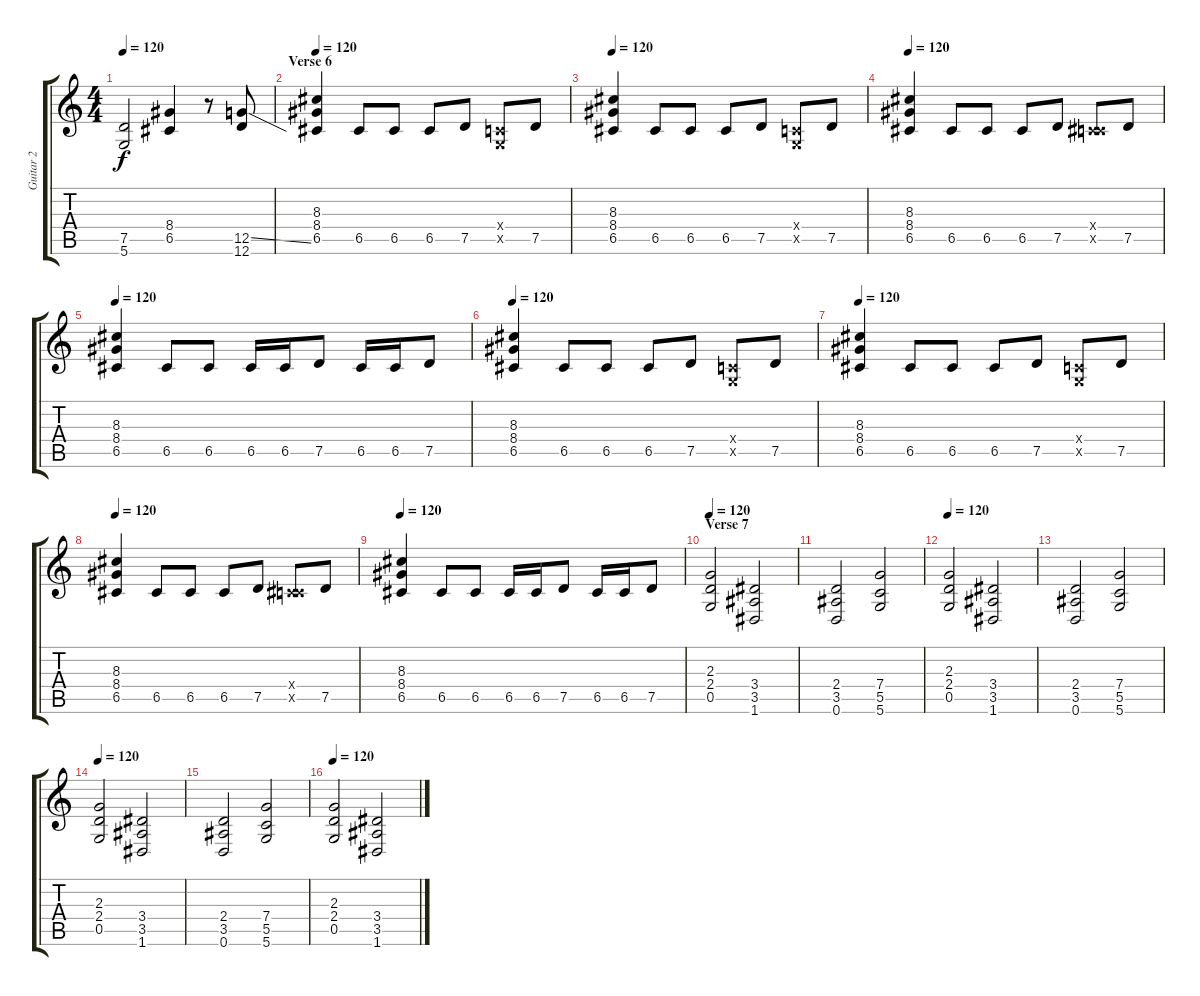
\track ("Guitar 2" "Guitar 2") {instrument distortionguitar}
\staff {score tabs}
\tuning (D4 A3 F3 C3 G2 D2) {hide}
\ts (4 4)
\tempo 120
\clef g2
\ks c
(7.5 5.6).2{dy f} (8.4 6.5).4 r.8 (12.5{ss} 12.6).8 |
\section ("" "Verse 6")
\tempo 120
(8.3 8.4 6.5).4 6.5.8 6.5.8 6.5.8 7.5.8 (0.4{x} 0.5{x}).8 7.5.8 |
\tempo 120
(8.3 8.4 6.5).4 6.5.8 6.5.8 6.5.8 7.5.8 (0.4{x} 0.5{x}).8 7.5.8 |
\tempo 120
(8.3 8.4 6.5).4 6.5.8 6.5.8 6.5.8 7.5.8 (0.4{x} 6.5{x}).8 7.5.8 |
\tempo 120
(8.3 8.4 6.5).4 6.5.8 6.5.8 6.5.16 6.5.16 7.5.8 6.5.16 6.5.16 7.5.8 |
\tempo 120
(8.3 8.4 6.5).4 6.5.8 6.5.8 6.5.8 7.5.8 (0.4{x} 0.5{x}).8 7.5.8 |
\tempo 120
(8.3 8.4 6.5).4 6.5.8 6.5.8 6.5.8 7.5.8 (0.4{x} 0.5{x}).8 7.5.8 |
\tempo 120
(8.3 8.4 6.5).4 6.5.8 6.5.8 6.5.8 7.5.8 (0.4{x} 6.5{x}).8 7.5.8 |
\tempo 120
(8.3 8.4 6.5).4 6.5.8 6.5.8 6.5.16 6.5.16 7.5.8 6.5.16 6.5.16 7.5.8 |
\section ("" "Verse 7")
\tempo 120
(2.3 2.4 0.5).2 (3.4 3.5 1.6).2 |
(2.4 3.5 0.6).2 (7.4 5.5 5.6).2 |
\tempo 120
(2.3 2.4 0.5).2 (3.4 3.5 1.6).2 |
(2.4 3.5 0.6).2 (7.4 5.5 5.6).2 |
\tempo 120
(2.3 2.4 0.5).2 (3.4 3.5 1.6).2 |
(2.4 3.5 0.6).2 (7.4 5.5 5.6).2 |
\tempo 120
(2.3 2.4 0.5).2 (3.4 3.5 1.6).2
